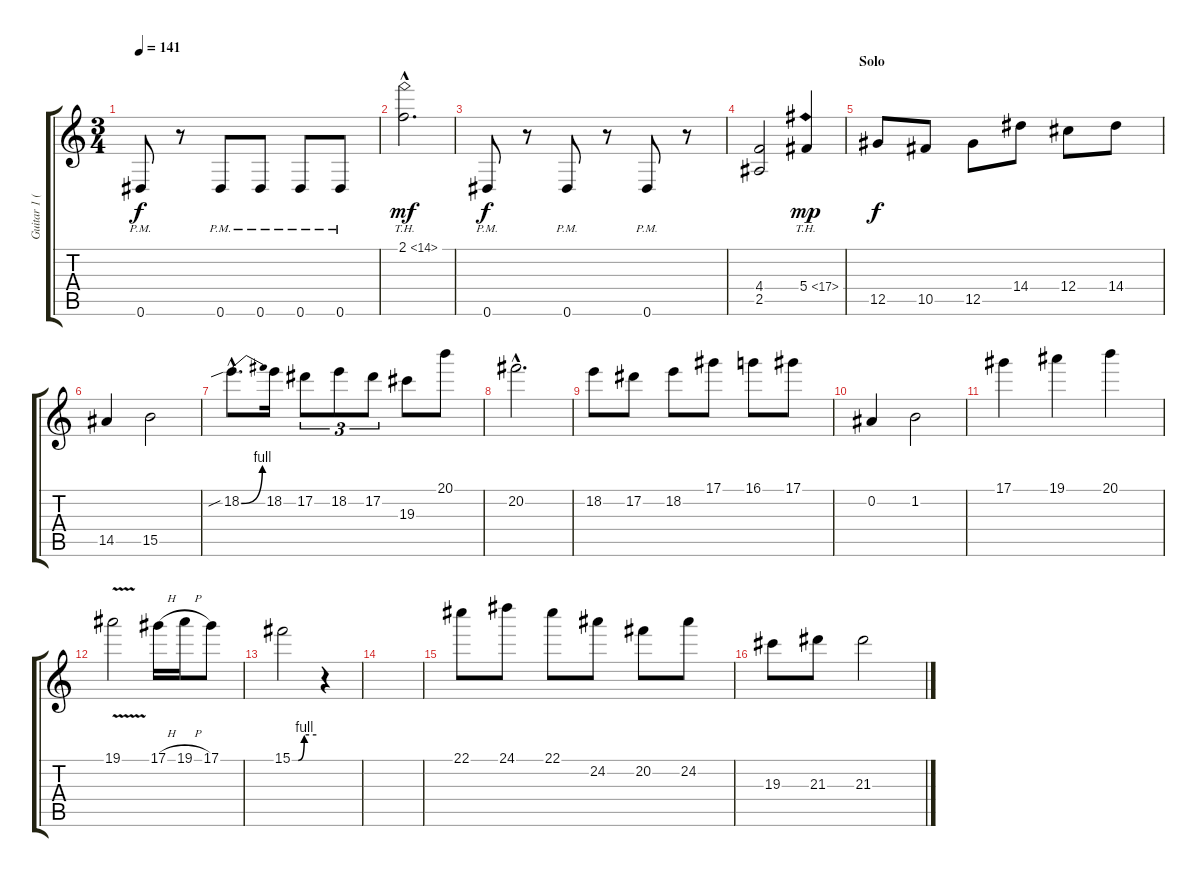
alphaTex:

\track ("Guitar 1 (Dist.)" "Guitar 1 (") {instrument distortionguitar}
\staff {score tabs}
\tuning (Eb4 Bb3 Gb3 Db3 Ab2 Eb2) {hide}
\ts (3 4)
\tempo 141
\clef g2
\ks c
0.6{pm}.8{dy f} r.8 0.6{pm}.8 0.6{pm}.8 0.6{pm}.8 0.6{pm}.8 |
2.1{th 12 hac}.2{d dy mf} |
0.6{pm}.8{dy f} r.8 0.6{pm}.8 r.8 0.6{pm}.8 r.8 |
(4.4 2.5).2 5.4{th 12}.4{dy mp} |
\section ("" "Solo")
12.5.8{dy f volume 16} 10.5.8 12.5.8 14.4.8 12.4.8 14.4.8 |
14.5.4 15.5.2 |
18.2{be (bend 0 0 60 4) sib hac}.8{d} 18.2.16 17.2.8{tu (3 2)} 18.2.8{tu (3 2)} 17.2.8{tu (3 2)} 19.3.8 20.1.8 |
20.2{hac}.2{d} |
18.2.8 17.2.8 18.2.8 17.1.8 16.1.8 17.1.8 |
0.2.4 1.2.2 |
17.1.4 19.1.4 20.1.4 |
19.1{v}.2 17.1{h}.16 19.1{h}.16 17.1.8 |
15.1{be (custom 0 0 15 0 30 4 60 4)}.2 r.4 |
|
22.1.8 24.1.8 22.1.8 24.2.8 20.2.8 24.2.8 |
19.3.8 21.3.8 21.3.2
